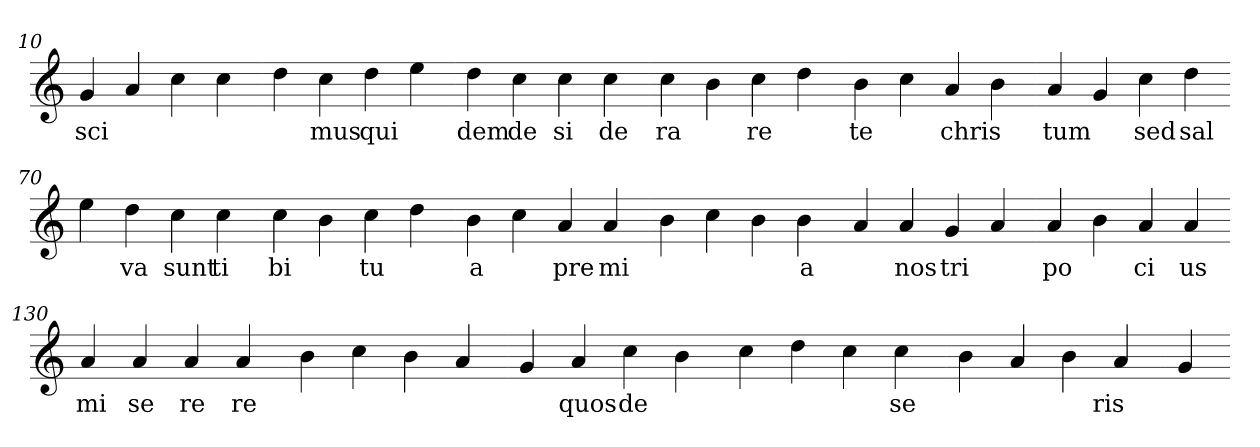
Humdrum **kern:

**kern	**text
*part1	*part1
*staff1	*staff1
*clefG2	*
=10.	=10.
4g	sci
4a	.
4cc	.
4cc	.
=20.-	=20.-
4dd	.
4cc	mus
4dd	qui
4ee	.
=30.-	=30.-
4dd	dem
4cc	de
4cc	si
4cc	de
=40.-	=40.-
4cc	ra
4b	.
4cc	re
4dd	.
=50.-	=50.-
4b	te
4cc	.
4a	chris
4b	.
=60.-	=60.-
4a	tum
4g	.
4cc	sed
4dd	sal
=70.-	=70.-
4ee	.
4dd	va
4cc	sunt
4cc	ti
=80.-	=80.-
4cc	bi
4b	.
4cc	tu
4dd	.
=90.-	=90.-
4b	a
4cc	.
4a	pre
4a	mi
=100.-	=100.-
4b	.
4cc	.
4b	.
4b	a
=110.-	=110.-
4a	.
4a	nos
4g	tri
4a	.
=120.-	=120.-
4a	po
4b	.
4a	ci
4a	us
=130.-	=130.-
4a	mi
4a	se
4a	re
4a	re
=140.-	=140.-
4b	.
4cc	.
4b	.
4a	.
=150.-	=150.-
4g	.
4a	quos
4cc	de
4b	.
=160.-	=160.-
4cc	.
4dd	.
4cc	.
4cc	se
=170.-	=170.-
4b	.
4a	.
4b	.
4a	ris
=180.-	=180.-
4g	.
=-	=-
*-	*-
